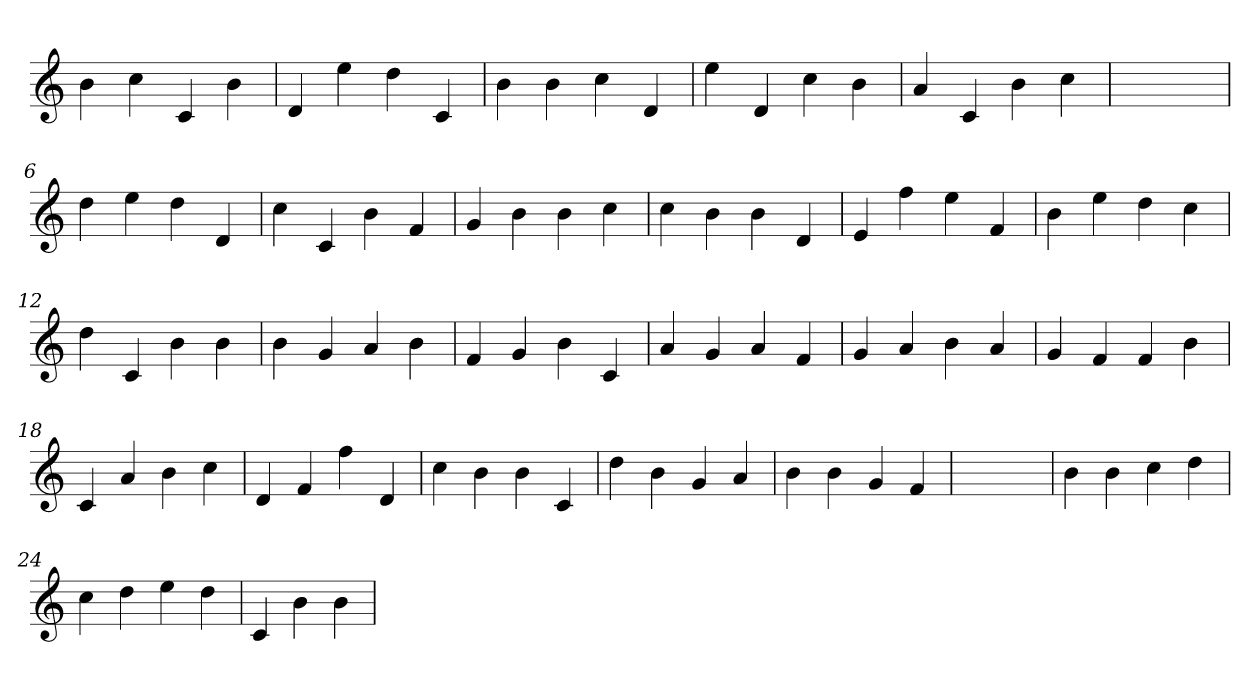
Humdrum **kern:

**kern
*part1
*staff1
*clefG2
=1
4b
4cc
4c
4b
=2
4d
4ee
4dd
4c
=3
4b
4b
4cc
4d
=4
4ee
4d
4cc
4b
=5
4a
4c
4b
4cc
=6
1ryy
=6
4dd
4ee
4dd
4d
=7
4cc
4c
4b
4f
=8
4g
4b
4b
4cc
=9
4cc
4b
4b
4d
=10
4e
4ff
4ee
4f
=11
4b
4ee
4dd
4cc
=12
4dd
4c
4b
4b
=13
4b
4g
4a
4b
=14
4f
4g
4b
4c
=15
4a
4g
4a
4f
=16
4g
4a
4b
4a
=17
4g
4f
4f
4b
=18
4c
4a
4b
4cc
=19
4d
4f
4ff
4d
=20
4cc
4b
4b
4c
=21
4dd
4b
4g
4a
=22
4b
4b
4g
4f
=23
1ryy
=23
4b
4b
4cc
4dd
=24
4cc
4dd
4ee
4dd
=25
4c
4b
4b
=
*-
